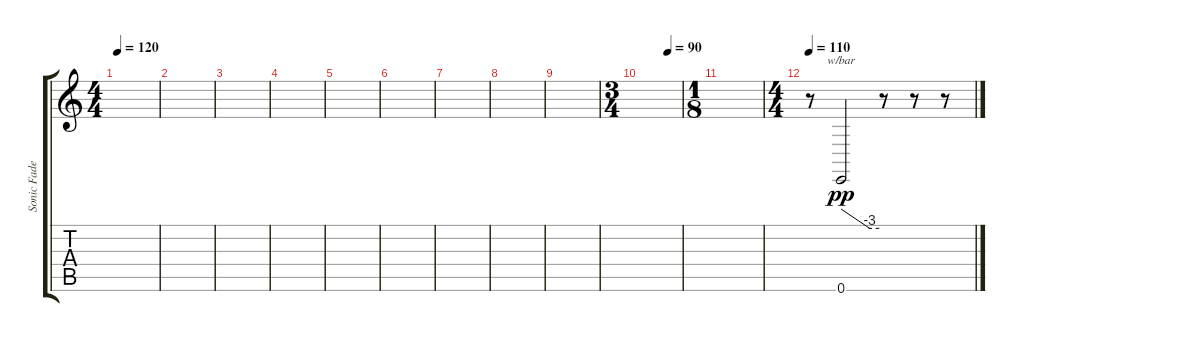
\track ("Sonic Fade" "Sonic Fade") {instrument lead8bassandlead}
\staff {score tabs}
\tuning (E4 B3 G3 D3 A2 E2) {hide}
\ts (4 4)
\tempo 120
\clef g2
\ks c
|
|
|
|
|
|
|
|
|
\ts (3 4)
\tempo (90 0.6666666666666666)
|
\ts (1 8)
|
\ts (4 4)
\tempo 110
r.8 0.6.2{tbe (custom default 0 0 45 -12 60 -12) dy pp} r.8 r.8 r.8
